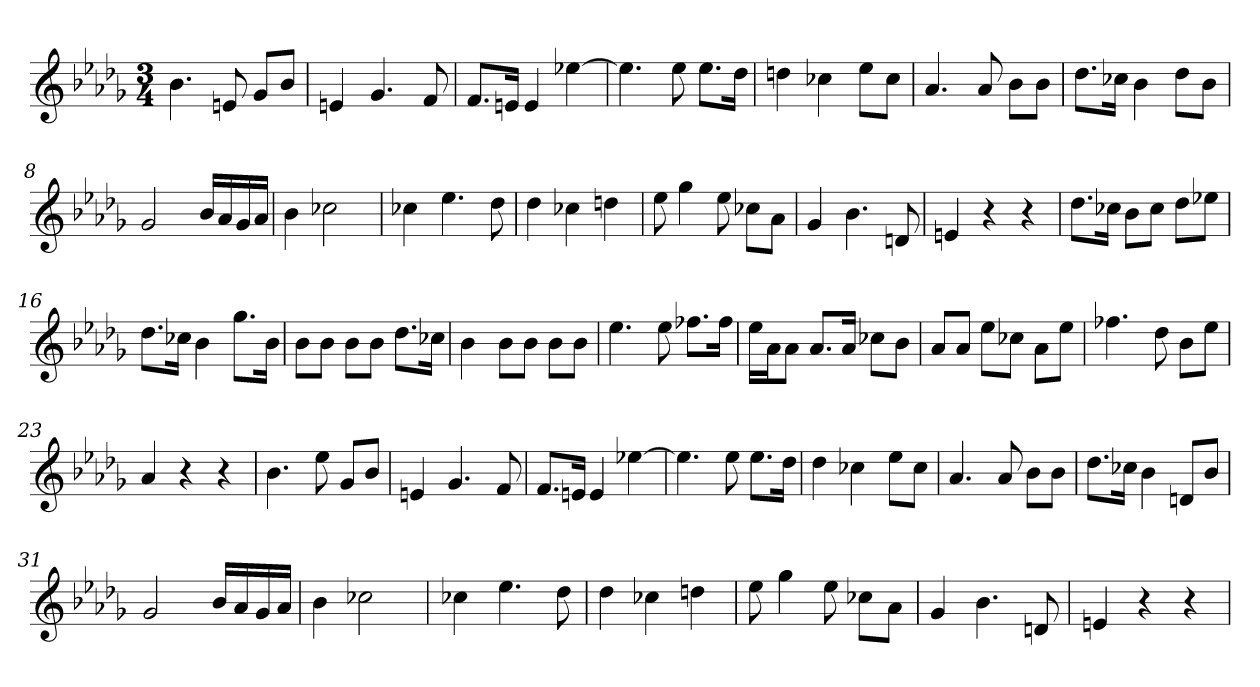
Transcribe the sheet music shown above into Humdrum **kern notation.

**kern
*part1
*staff1
*clefG2
*k[b-e-a-d-g-]
*M3/4
=1
4.b-\
8en/
8g-/L
8b-/J
=2
4en/
4.g-/
8f/
=3
8.f/L
16en/Jk
4e/
[4ee-X\
=4
4.ee-\]
8ee-\
8.ee-\L
16dd-\Jk
=5
4ddn\
4cc-X\
8ee-\L
8cc-\J
=6
4.a-/
8a-/
8b-\L
8b-\J
=7
8.dd-\L
16cc-X\Jk
4b-\
8dd-\L
8b-\J
=8
2g-/
16b-/LL
16a-/
16g-/
16a-/JJ
!!LO:LB:g=z
=9
4b-\
2cc-X\
=10
4cc-X\
4.ee-\
8dd-\
=11
4dd-\
4cc-X\
4ddn\
=12
8ee-\
4gg-\
8ee-\
8cc-X\L
8a-\J
=13
4g-/
4.b-\
8dn/
=14
4en/
4r
4r
=15
8.dd-\L
16cc-X\Jk
8b-\L
8cc-\J
8dd-\L
8ee-X\J
=16
8.dd-\L
16cc-X\Jk
4b-\
8.gg-\L
16b-\Jk
!!LO:LB:g=z
=17
8b-\L
8b-\J
8b-\L
8b-\J
8.dd-\L
16cc-X\Jk
=18
4b-\
8b-\L
8b-\J
8b-\L
8b-\J
=19
4.ee-\
8ee-\
8.ff-X\L
16ff-\Jk
=20
16ee-\LL
16a-\J
8a-\J
8.a-/L
16a-/Jk
8cc-X\L
8b-\J
=21
8a-/L
8a-/J
8ee-\L
8cc-X\J
8a-\L
8ee-\J
=22
4.ff-X\
8dd-\
8b-\L
8ee-\J
=23
4a-/
4r
4r
!!LO:LB:g=z
=24
4.b-\
8ee-\
8g-/L
8b-/J
=25
4en/
4.g-/
8f/
=26
8.f/L
16en/Jk
4e/
[4ee-X\
=27
4.ee-\]
8ee-\
8.ee-\L
16dd-\Jk
=28
4dd-\
4cc-X\
8ee-\L
8cc-\J
=29
4.a-/
8a-/
8b-\L
8b-\J
=30
8.dd-\L
16cc-X\Jk
4b-\
8dn/L
8b-/J
=31
2g-/
16b-/LL
16a-/
16g-/
16a-/JJ
!!LO:LB:g=z
=32
4b-\
2cc-X\
=33
4cc-X\
4.ee-\
8dd-\
=34
4dd-\
4cc-X\
4ddn\
=35
8ee-\
4gg-\
8ee-\
8cc-X\L
8a-\J
=36
4g-/
4.b-\
8dn/
=37
4en/
4r
4r
=
*-
